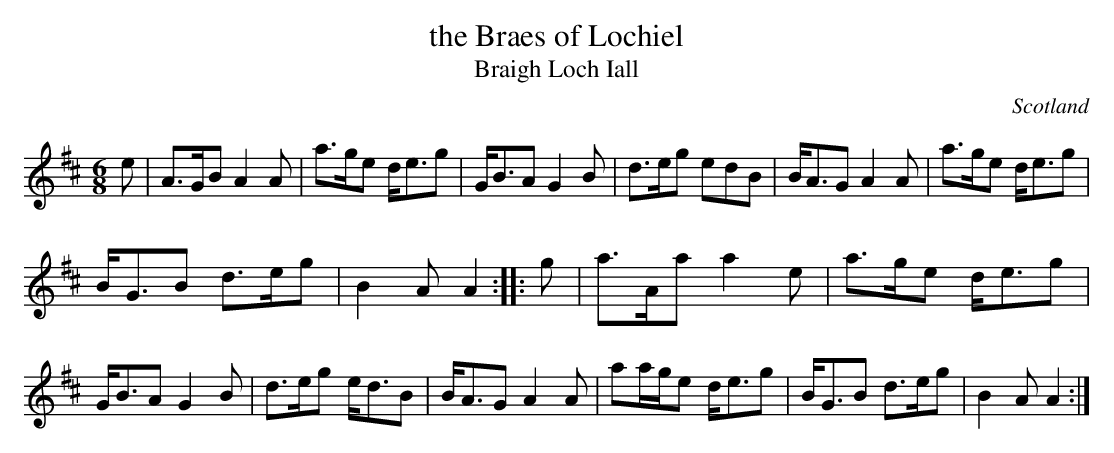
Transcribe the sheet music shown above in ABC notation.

X:1
T:the Braes of Lochiel
T:Braigh Loch Iall
M:6/8
O:Scotland
K:A mixolydian
e|\
A>GB A2A|a>ge d<eg|G<BA G2B|d>eg edB|\
B<AG A2A|a>ge d<eg|
B<GB d>eg|B2A A2::\
g|\
a>Aa a2e|a>ge d<eg|
G<BA G2B|d>eg e<dB|\
B<AG A2A|aa/g/e d<eg|B<GB d>eg|B2AA2:|
